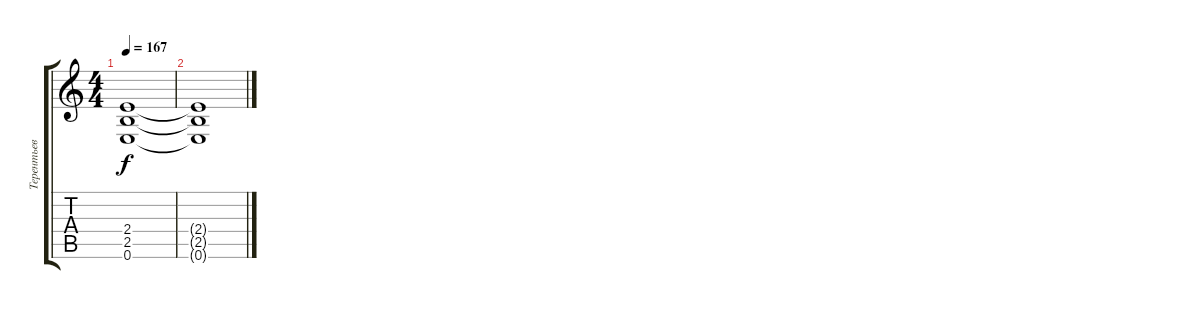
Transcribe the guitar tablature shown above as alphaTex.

\track ("Терентьев" "Терентьев") {instrument electricguitarmuted}
\staff {score tabs}
\tuning (E4 B3 G3 D3 A2 E2) {hide}
\ts (4 4)
\tempo 167
\clef g2
\ks c
(2.4{t} 2.5{t} 0.6{t}).1{dy f} |
(2.4{t} 2.5{t} 0.6{t}).1
